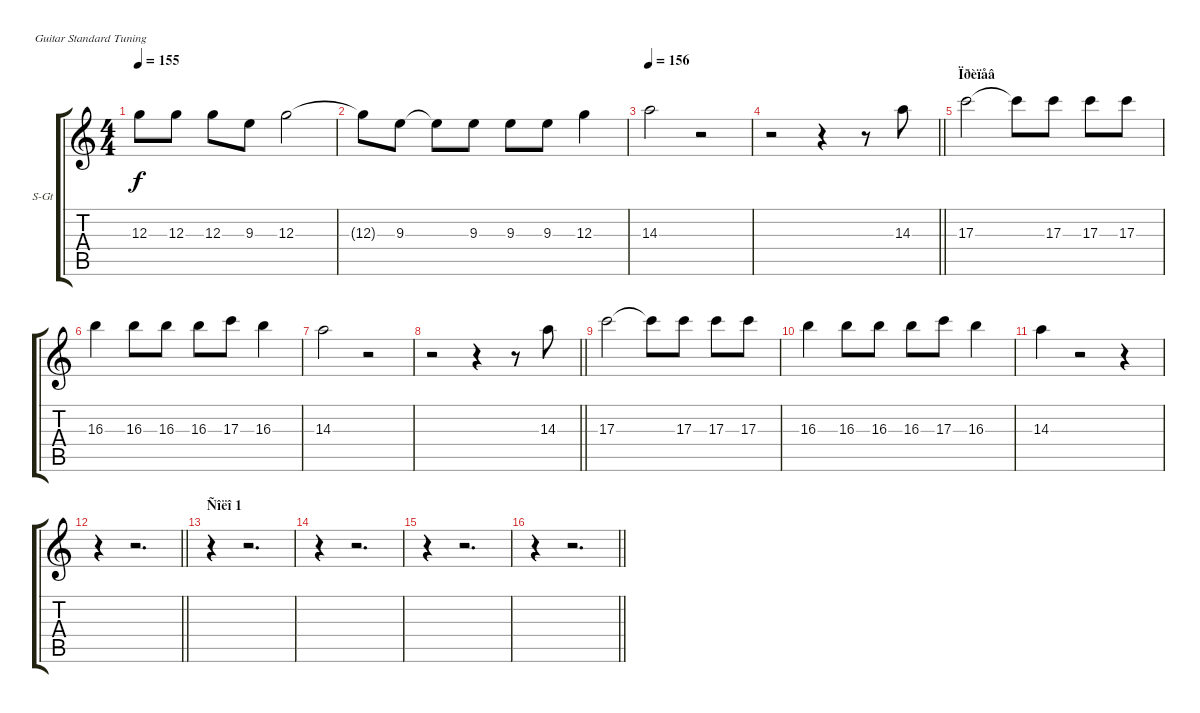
\bracketExtendMode groupsimilarinstruments
\firstSystemTrackNameOrientation horizontal
\otherSystemsTrackNameOrientation horizontal
\track ("Âìåñòî ñëîâ" "S-Gt") {instrument acousticguitarsteel}
\staff {score tabs}
\tuning (E4 B3 G3 D3 A2 E2)
\ts (4 4)
\tempo 155
\clef g2
\ks c
12.3.8{dy f} 12.3.8 12.3.8 9.3.8 12.3.2 |
12.3{t}.8 9.3.8 9.3{t}.8 9.3.8 9.3.8 9.3.8 12.3.4 |
\tempo 156
14.3.2 r.2 |
\barLineRight lightlight
r.2 r.4 r.8 14.3.8 |
\section ("" "Ïðèïåâ")
17.3.2 17.3{t}.8 17.3.8 17.3.8 17.3.8 |
16.3.4 16.3.8 16.3.8 16.3.8 17.3.8 16.3.4 |
14.3.2 r.2 |
\barLineRight lightlight
r.2 r.4 r.8 14.3.8 |
17.3.2 17.3{t}.8 17.3.8 17.3.8 17.3.8 |
16.3.4 16.3.8 16.3.8 16.3.8 17.3.8 16.3.4 |
14.3.4 r.2 r.4 |
\barLineRight lightlight
r.4 r.2{d} |
\section ("" "Ñîëî 1")
r.4 r.2{d} |
r.4 r.2{d} |
r.4 r.2{d} |
\barLineRight lightlight
r.4 r.2{d}
